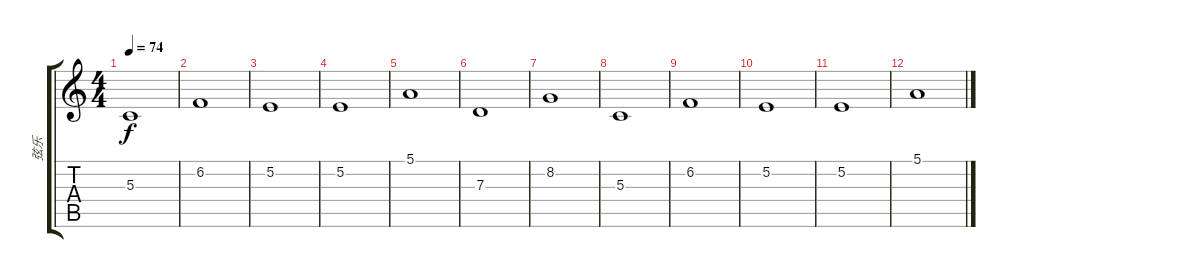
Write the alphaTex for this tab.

\track ("弦乐" "弦乐") {instrument stringensemble1}
\staff {score tabs}
\tuning (E4 B3 G3 D3 A2 E2) {hide}
\ts (4 4)
\tempo 74
\clef g2
\ks c
5.3.1{dy f} |
6.2.1 |
5.2.1 |
5.2.1 |
5.1.1{volume 9} |
7.3.1{volume 9} |
8.2.1{volume 7} |
5.3.1{volume 6} |
6.2.1{volume 5} |
5.2.1{volume 4} |
5.2.1{volume 3} |
5.1.1{volume 1}
